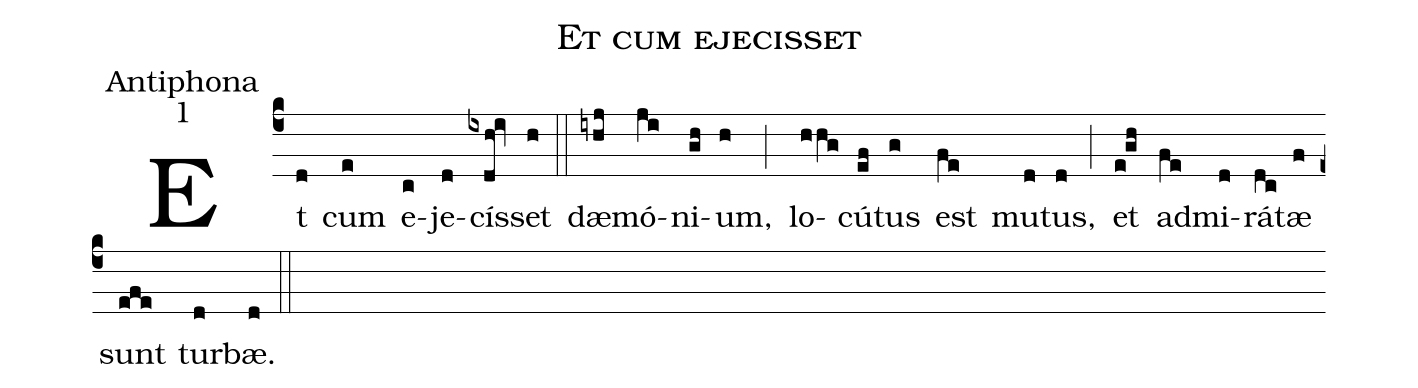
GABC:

name:Et cum ejecisset;
office-part:Antiphona;
mode:1;
%%
(c4) Et(d) cum(e) e(c)je(d)cís(ixdh!iv)set(h) (::) dæ(iyhj)mó(ji)ni(gh)um,(h) (;) lo(hhg)cú(ef)tus(g) est(fe) mu(d)tus,(d) (;) et(e!gh) ad(fe)mi(d)rá(dc)tæ(f) sunt(efe) tur(d)bæ.(d) (::)
